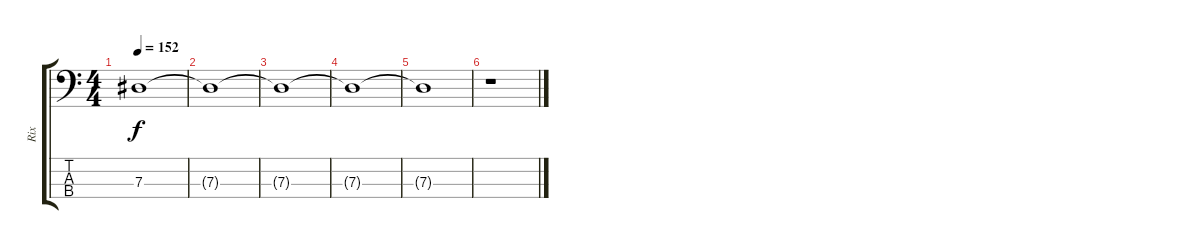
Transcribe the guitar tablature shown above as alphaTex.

\track ("Rix" "Rix") {instrument electricbasspick}
\staff {score tabs}
\tuning (Gb2 Db2 Ab1 Eb1) {hide}
\ts (4 4)
\tempo 152
\clef f4
\ks c
7.3{t}.1{dy f} |
7.3{t}.1{volume 4} |
7.3{t}.1 |
7.3{t}.1{volume 1} |
7.3{t}.1 |
r.1
